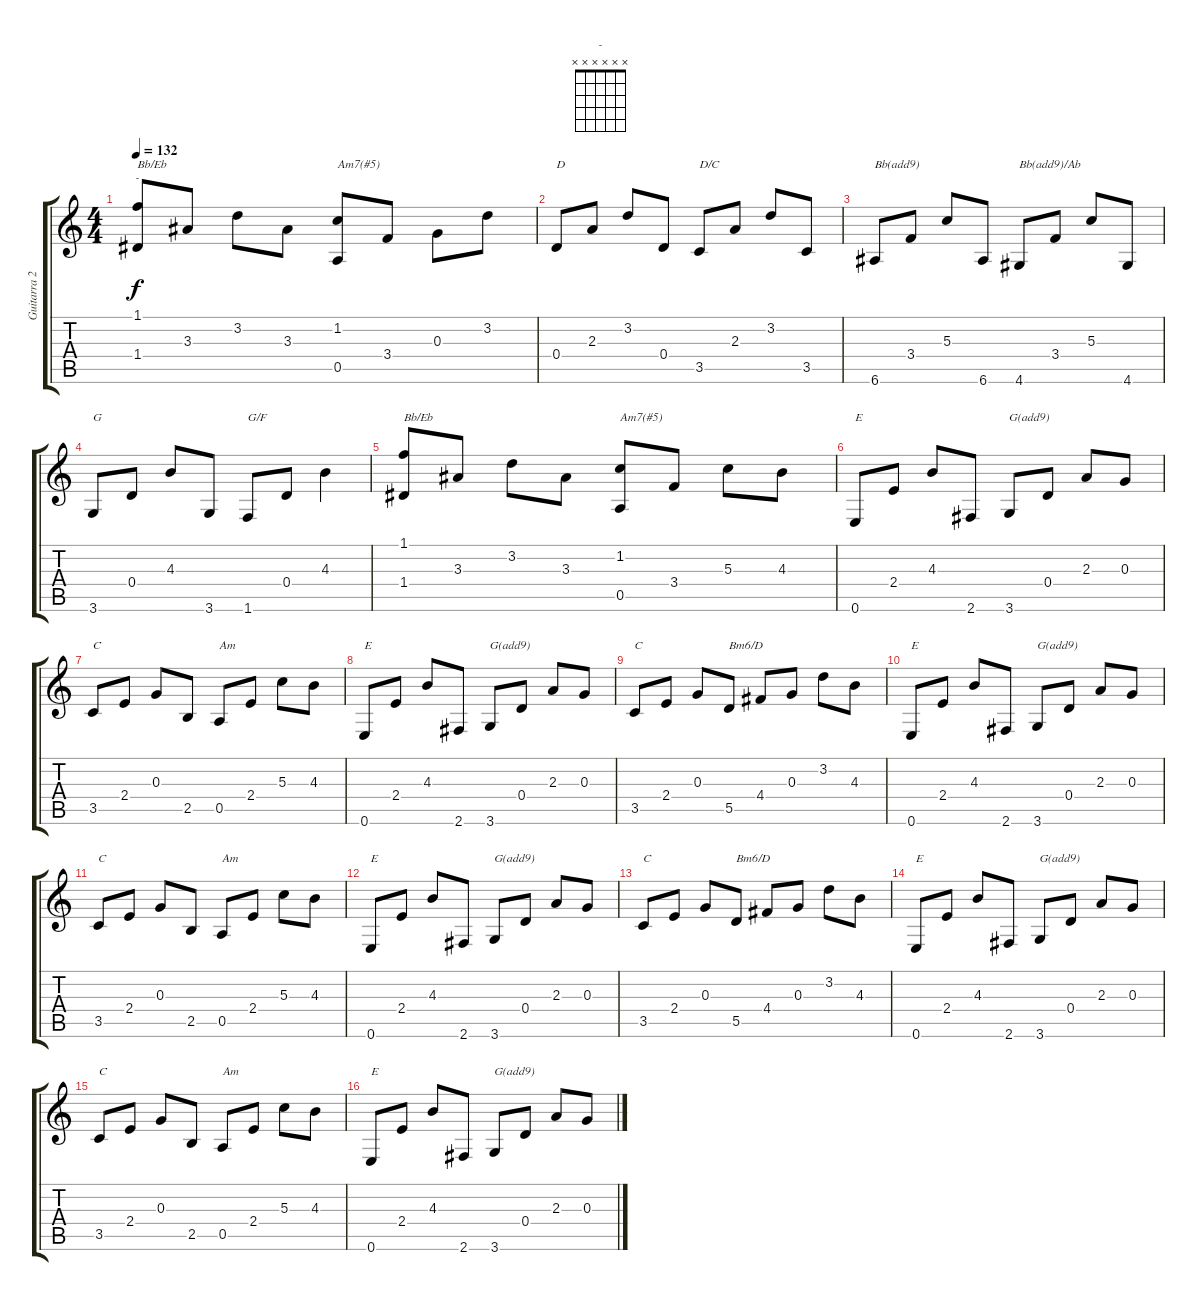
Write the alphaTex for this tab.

\track ("Guitarra 2" "Guitarra 2") {instrument distortionguitar}
\staff {score tabs}
\tuning (E4 B3 G3 D3 A2 E2) {hide}
\chord ("-" x x x x x x) {firstfret 0}
\ts (4 4)
\tempo 132
\clef g2
\ks c
(1.1 1.4).8{ch "-" txt "Bb/Eb" dy f} 3.3.8 3.2.8 3.3.8 (1.2 0.5).8{txt "Am7(#5)"} 3.4.8 0.3.8 3.2.8 |
0.4.8{txt "D"} 2.3.8 3.2.8 0.4.8 3.5.8{txt "D/C"} 2.3.8 3.2.8 3.5.8 |
6.6.8{txt "Bb(add9)"} 3.4.8 5.3.8 6.6.8 4.6.8{txt "Bb(add9)/Ab"} 3.4.8 5.3.8 4.6.8 |
3.6.8{txt "G"} 0.4.8 4.3.8 3.6.8 1.6.8{txt "G/F"} 0.4.8 4.3.4 |
(1.1 1.4).8{txt "Bb/Eb"} 3.3.8 3.2.8 3.3.8 (1.2 0.5).8{txt "Am7(#5)"} 3.4.8 5.3.8 4.3.8 |
0.6.8{txt "E"} 2.4.8 4.3.8 2.6.8 3.6.8{txt "G(add9)"} 0.4.8 2.3.8 0.3.8 |
3.5.8{txt "C"} 2.4.8 0.3.8 2.5.8 0.5.8{txt "Am"} 2.4.8 5.3.8 4.3.8 |
0.6.8{txt "E"} 2.4.8 4.3.8 2.6.8 3.6.8{txt "G(add9)"} 0.4.8 2.3.8 0.3.8 |
3.5.8{txt "C"} 2.4.8 0.3.8 5.5.8{txt "Bm6/D"} 4.4.8 0.3.8 3.2.8 4.3.8 |
0.6.8{txt "E"} 2.4.8 4.3.8 2.6.8 3.6.8{txt "G(add9)"} 0.4.8 2.3.8 0.3.8 |
3.5.8{txt "C"} 2.4.8 0.3.8 2.5.8 0.5.8{txt "Am"} 2.4.8 5.3.8 4.3.8 |
0.6.8{txt "E"} 2.4.8 4.3.8 2.6.8 3.6.8{txt "G(add9)"} 0.4.8 2.3.8 0.3.8 |
3.5.8{txt "C"} 2.4.8 0.3.8 5.5.8{txt "Bm6/D"} 4.4.8 0.3.8 3.2.8 4.3.8 |
0.6.8{txt "E"} 2.4.8 4.3.8 2.6.8 3.6.8{txt "G(add9)"} 0.4.8 2.3.8 0.3.8 |
3.5.8{txt "C"} 2.4.8 0.3.8 2.5.8 0.5.8{txt "Am"} 2.4.8 5.3.8 4.3.8 |
0.6.8{txt "E"} 2.4.8 4.3.8 2.6.8 3.6.8{txt "G(add9)"} 0.4.8 2.3.8 0.3.8
